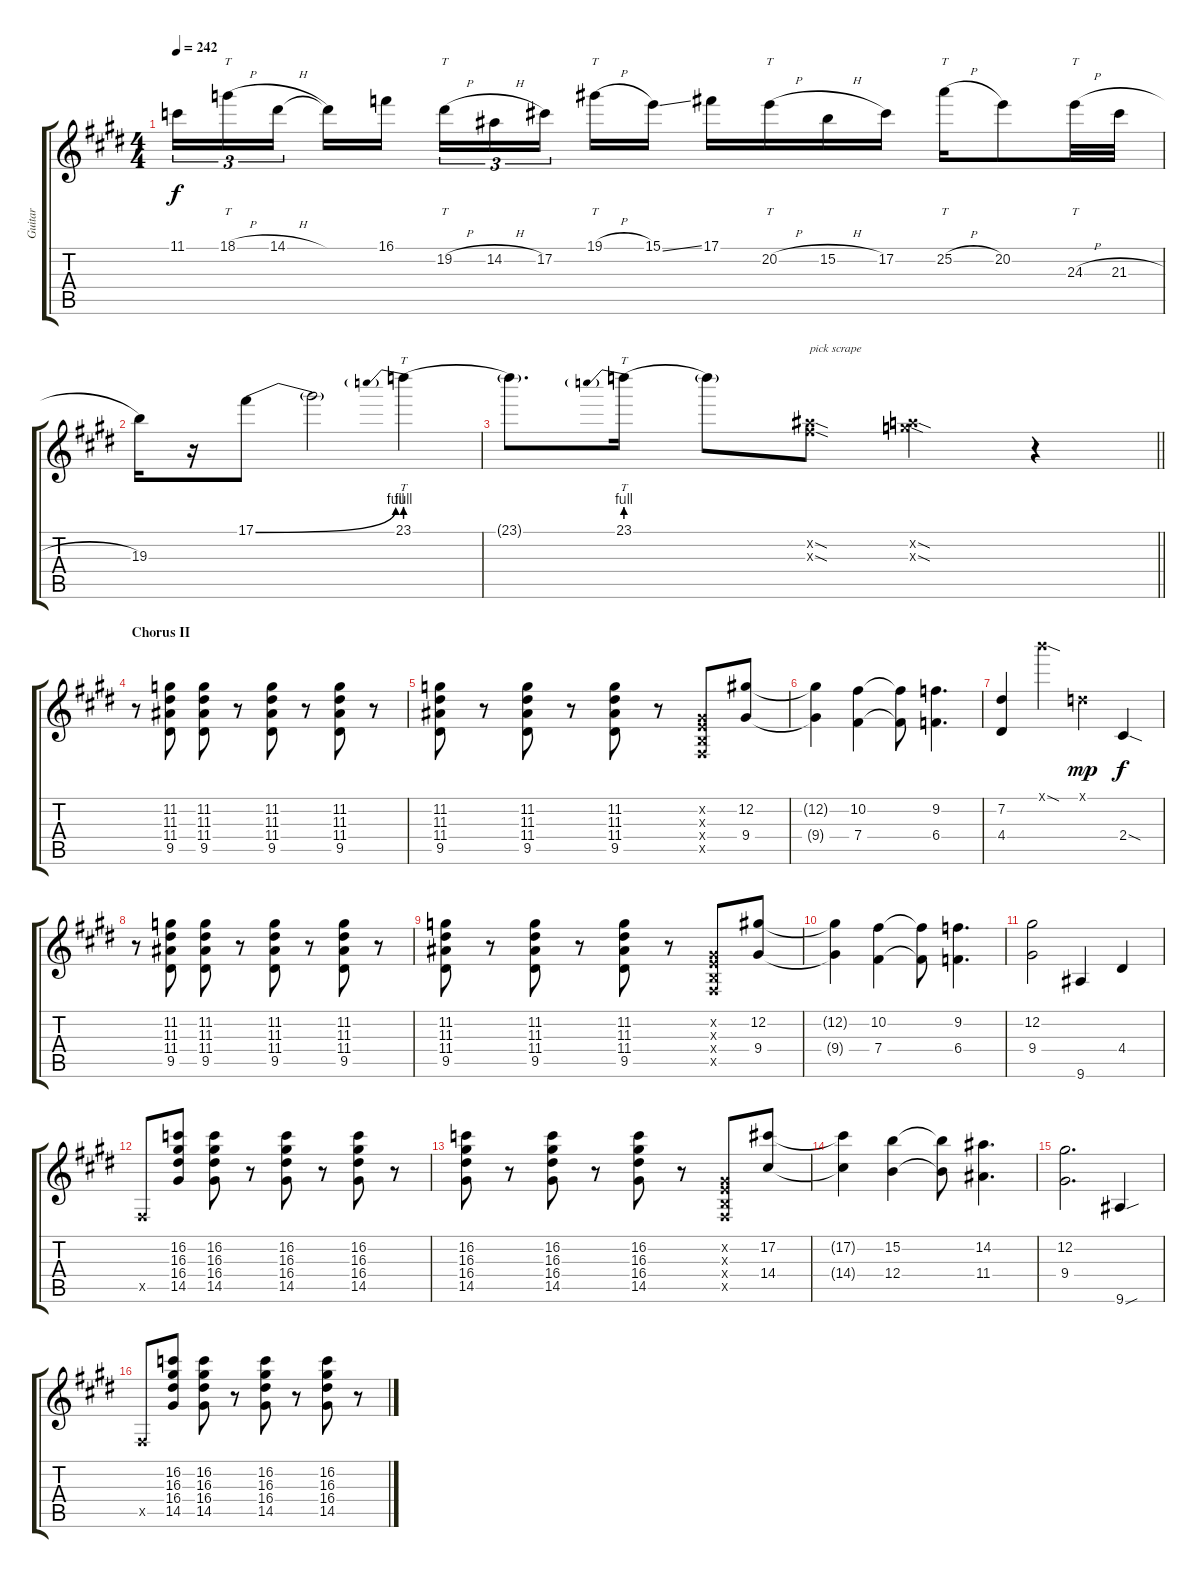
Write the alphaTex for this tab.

\track ("Guitar" "Guitar") {instrument distortionguitar}
\staff {score tabs}
\tuning (Db4 Ab3 E3 B2 Gb2 Db2) {hide}
\ts (4 4)
\tempo 242
\clef g2
\ks e
11.1.16{tu (3 2) dy f} 18.1{h}.16{tt tu (3 2)} 14.1{h}.16{tu (3 2) beam splitsecondary} 14.1{t}.16 16.1.16 19.2{h}.16{tt tu (3 2)} 14.2{h}.16{tu (3 2)} 17.2.16{tu (3 2) beam splitsecondary} 19.1{h}.16{tt} 15.1{ss}.16 17.1.16 20.2{h}.16{tt} 15.2{h}.16 17.2.16 25.2{h}.16{tt} 20.2.8 24.3{h}.32{tt} 21.3{h}.32 |
19.3.16 r.16 17.1{be (bend 0 0 60 4)}.8 17.1{t}.2 23.1{be (prebend 0 4 60 4)}.4{tt} |
\barLineRight lightlight
23.1{t}.8{d} 23.1{be (prebend 0 4 60 4)}.16{tt} 23.1{t}.8 (14.2{sod x} 14.3{sod x}).8{txt "pick scrape"} (13.2{sod x} 15.3{sod x}).4 r.4 |
\section ("" "Chorus II")
r.8 (11.2 11.3 11.4 9.5).8 (11.2 11.3 11.4 9.5).8 r.8 (11.2 11.3 11.4 9.5).8 r.8 (11.2 11.3 11.4 9.5).8 r.8 |
(11.2 11.3 11.4 9.5).8 r.8 (11.2 11.3 11.4 9.5).8 r.8 (11.2 11.3 11.4 9.5).8 r.8 (0.2{x} 0.3{x} 0.4{x} 0.5{x}).8 (12.2 9.4).8 |
(12.2{t} 9.4{t}).4 (10.2 7.4).4 (10.2{t} 7.4{t}).8 (9.2 6.4).4{d} |
(7.2 4.4).4 22.1{sod x}.4 1.1{x}.4{dy mp} 2.4{sod}.4{dy f} |
r.8 (11.2 11.3 11.4 9.5).8 (11.2 11.3 11.4 9.5).8 r.8 (11.2 11.3 11.4 9.5).8 r.8 (11.2 11.3 11.4 9.5).8 r.8 |
(11.2 11.3 11.4 9.5).8 r.8 (11.2 11.3 11.4 9.5).8 r.8 (11.2 11.3 11.4 9.5).8 r.8 (0.2{x} 0.3{x} 0.4{x} 0.5{x}).8 (12.2 9.4).8 |
(12.2{t} 9.4{t}).4 (10.2 7.4).4 (10.2{t} 7.4{t}).8 (9.2 6.4).4{d} |
(12.2 9.4).2 9.6.4 4.4.4 |
0.5{x}.8 (16.2 16.3 16.4 14.5).8 (16.2 16.3 16.4 14.5).8 r.8 (16.2 16.3 16.4 14.5).8 r.8 (16.2 16.3 16.4 14.5).8 r.8 |
(16.2 16.3 16.4 14.5).8 r.8 (16.2 16.3 16.4 14.5).8 r.8 (16.2 16.3 16.4 14.5).8 r.8 (0.2{x} 0.3{x} 0.4{x} 0.5{x}).8 (17.2 14.4).8 |
(17.2{t} 14.4{t}).4 (15.2 12.4).4 (15.2{t} 12.4{t}).8 (14.2 11.4).4{d} |
(12.2 9.4).2{d} 9.6{sou}.4 |
0.5{x}.8 (16.2 16.3 16.4 14.5).8 (16.2 16.3 16.4 14.5).8 r.8 (16.2 16.3 16.4 14.5).8 r.8 (16.2 16.3 16.4 14.5).8 r.8
